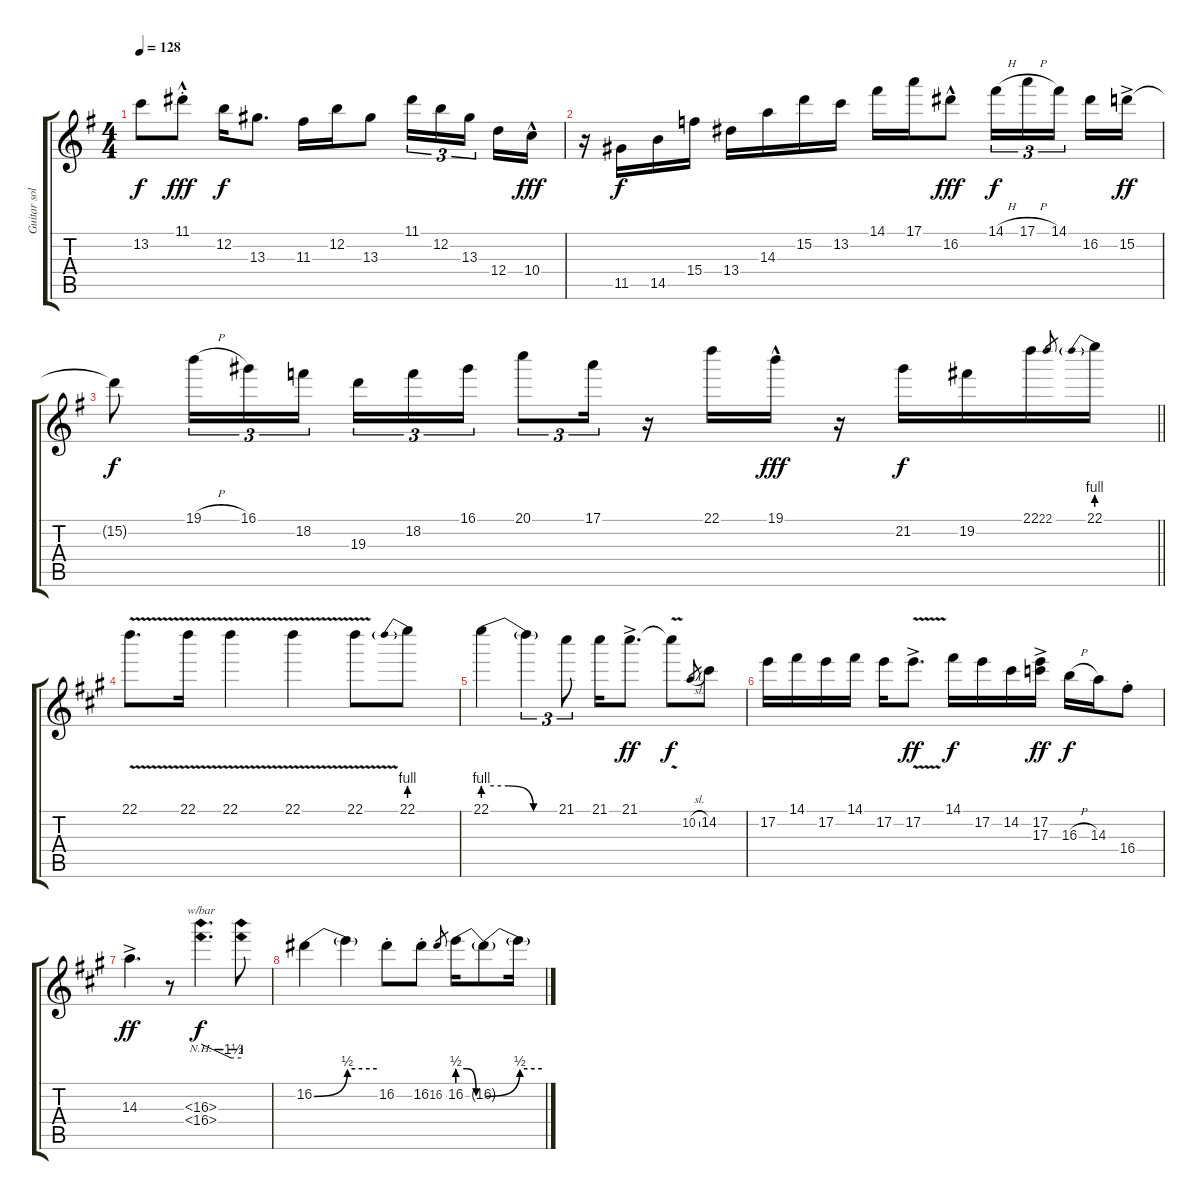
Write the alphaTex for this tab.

\track ("Guitar solo" "Guitar sol") {instrument distortionguitar}
\staff {score tabs}
\tuning (E4 B3 G3 D3 A2 E2) {hide}
\ts (4 4)
\tempo 128
\clef g2
\ks g
13.2{t}.8{dy f} 11.1{hac st}.8{dy fff} 12.2.16{dy f} 13.3.8{d} 11.3.16 12.2.16 13.3.8 11.1.16{tu (3 2)} 12.2.16{tu (3 2)} 13.3.16{tu (3 2) beam splitsecondary} 12.4.16 10.4{hac}.16{dy fff} |
r.16 11.5.16{dy f} 14.5.16 15.4.16 13.4.16 14.3.16 15.2.16 13.2.16 14.1.16 17.1.16 16.2{hac}.8{dy fff} 14.1{h}.16{tu (3 2) dy f} 17.1{h}.16{tu (3 2)} 14.1.16{tu (3 2) beam splitsecondary} 16.2.16 15.2{ac}.16{dy ff} |
\barLineRight lightlight
15.2{t}.8{dy f} 19.1{h}.16{tu (3 2)} 16.1.16{tu (3 2)} 18.2.16{tu (3 2)} 19.3.16{tu (3 2)} 18.2.16{tu (3 2)} 16.1.16{tu (3 2)} 20.1.8{tu (3 2)} 17.1.16{tu (3 2)} r.16 22.1.16 19.1{hac}.16{dy fff} r.16 21.2.16{dy f} 19.2.16 22.1.16 22.1.8{gr} 22.1{be (prebend 0 4 60 4)}.16 |
\ks a
22.1{v}.8{d} 22.1{v}.16 22.1{v}.4 22.1{v}.4 22.1{v}.8 22.1{be (prebend 0 4 60 4)}.8 |
22.1{be (custom 0 4 20 4 40 0 60 0)}.4 22.1{t}.4{tu (3 2)} 21.1.8{tu (3 2)} 21.1.16 21.1{ac}.8{d dy ff} 21.1{v t}.8{dy f} 10.2{sl}.8{gr} 14.2.8 |
17.2.16 14.1.16 17.2.16 14.1.16 17.2.16 17.2{v ac}.8{d dy ff} 14.1.16{dy f} 17.2.16 14.2.16 (17.2{ac} 17.3{ac}).16{dy ff} 16.3{h}.16{dy f} 14.3.16 16.4{st}.8 |
14.3{ac}.4{d dy ff} r.8 (16.3{nh} 16.4{nh}).4{d tbe (custom default 0 0 45 -6 60 -6) dy f} (16.3{nh t} 16.4{nh t}).8 |
16.2{be (bend 0 0 60 2)}.4 16.2{be (hold 0 2 60 2) t}.4 16.2{st}.8 16.2{st}.8 16.2.8{gr} 16.2{be (custom 0 2 20 2 40 0 60 0)}.16 16.2{be (bend 0 0 60 2) t}.8 16.2{be (hold 0 2 60 2) t}.16
